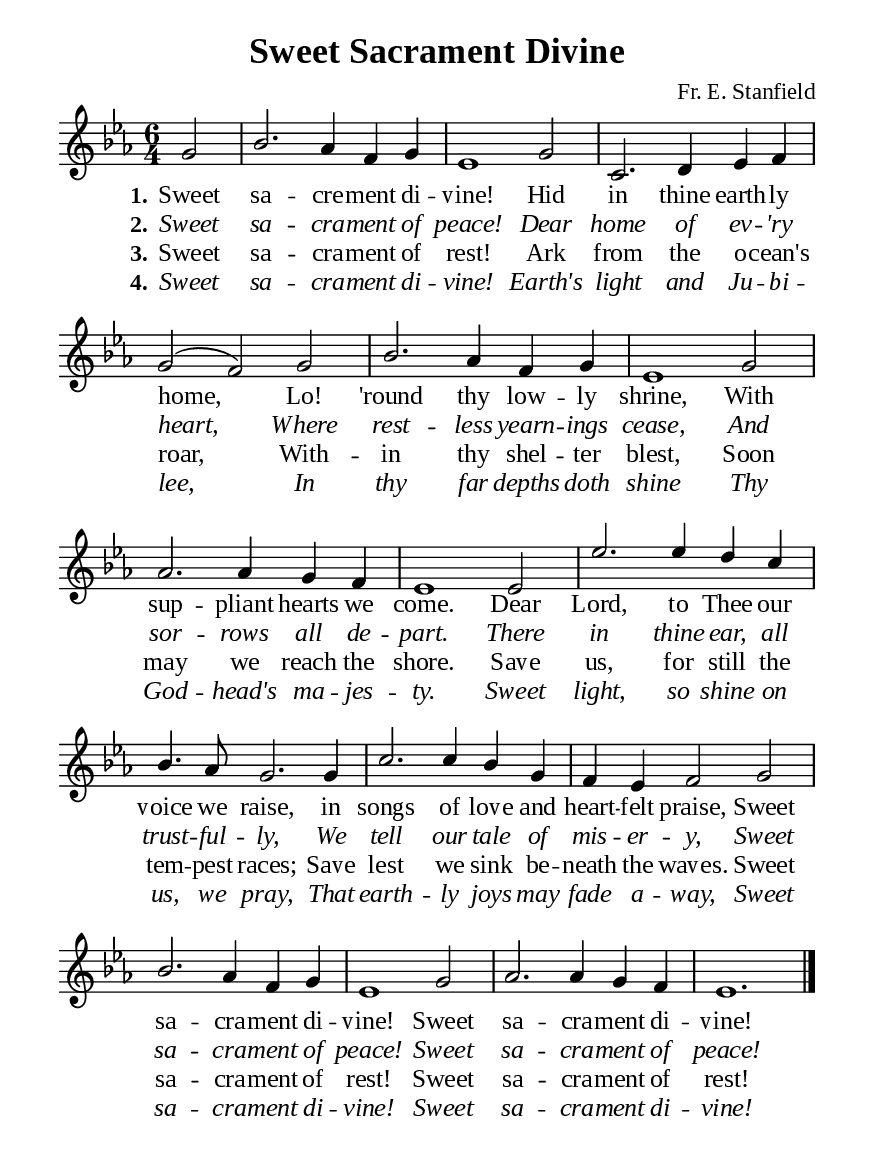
\version "2.18.2"

\header {
  title = "Sweet Sacrament Divine"
  composer = "Fr. E. Stanfield"
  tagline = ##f
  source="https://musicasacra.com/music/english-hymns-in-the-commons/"
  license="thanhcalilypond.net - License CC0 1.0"
}

global= {
  \key ees \major
  \time 6/4
  \override Score.BarNumber.break-visibility = ##(#f #f #f)
}

\paper {
  #(set-paper-size "a5")
  top-margin = 10\mm
  bottom-margin = 5\mm
  left-margin = 10\mm
  right-margin = 10\mm
  indent = #0
  #(define fonts
	 (make-pango-font-tree "Liberation Serif"
	 		       "Liberation Serif"
			       "Liberation Serif"
			       (/ 20 20)))
  system-system-spacing = #'((basic-distance . 3) (padding . 3))
}

printItalic = \with {
  \override LyricText.font-shape = #'italic
}

% Verse music
musicVerseSoprano = \relative c'' {
  \partial 2 g2 |
  %{	01	%} bes2. aes4 f g |
  %{	02	%} ees1 g2 |
  %{	03	%} c,2. d4 ees f |
  %{	04	%} g2 (f) g |
  %{	05	%} bes2. aes4 f g |
  %{	06	%} ees1 g2 |
  %{	07	%} aes2. aes4 g f |
  %{	08	%} ees1 ees2 |
  %{	09	%} ees'2. ees4 d c |
  %{	10	%} bes4. aes8 g2. g4 |
  %{	11	%} c2. c4 bes g |
  %{	12	%} f ees f2 g |
  %{	13	%} bes2. aes4 f g |
  %{	14	%} ees1 g2 |
  %{	15	%} aes2. aes4 g f |
  %{	16	%} ees1. \bar "|."
}

% Verse lyrics
verseOne = \lyricmode {
  \set stanza = #"1."
  Sweet sa -- cre -- ment di -- vine!
  Hid in thine earth -- ly home,
  Lo! 'round thy low -- ly shrine,
  With sup -- pliant hearts we come.
  Dear Lord, to Thee our voice we raise,
  in songs of love and heart -- felt praise,
  Sweet sa -- cra -- ment di -- vine!
  Sweet sa -- cra -- ment di -- vine!
}

verseTwo = \lyricmode {
  \set stanza = #"2."
  Sweet sa -- cra -- ment of peace!
  Dear home of ev -- 'ry heart,
  Where rest -- less yearn -- ings cease,
  And sor -- rows all de -- part.
  There in thine ear, all trust -- ful -- ly,
  We tell our tale of mis -- er -- y,
  Sweet sa -- cra -- ment of peace!
  Sweet sa -- cra -- ment of peace!
}

verseThree = \lyricmode {
  \set stanza = #"3."
  Sweet sa -- cra -- ment of rest! Ark from the o -- cean's roar,
  With -- in thy shel -- ter blest,
  Soon may we reach the shore.
  Save us, for still the tem -- pest races;
  Save lest we sink be -- neath the waves.
  Sweet sa -- cra -- ment of rest!
  Sweet sa -- cra -- ment of rest!
}

verseFour = \lyricmode {
  \set stanza = #"4."
  Sweet sa -- cra -- ment di -- vine!
  Earth's light and Ju -- bi -- lee,
  In thy far depths doth shine
  Thy God -- head's ma -- jes -- ty.
  Sweet light, so shine on us, we pray,
  That earth -- ly joys may fade a -- way,
  Sweet sa -- cra -- ment di -- vine!
  Sweet sa -- cra -- ment di -- vine!
}

% Layout
\score {
    \new ChoirStaff <<
      \new Staff <<
        \clef "treble"
        \new Voice = "sopranos" { \global \stemUp \slurUp \musicVerseSoprano }
      >>
      \new Lyrics \lyricsto sopranos \verseOne
      \new Lyrics \printItalic \lyricsto sopranos \verseTwo
      \new Lyrics \lyricsto sopranos \verseThree
      \new Lyrics \printItalic \lyricsto sopranos \verseFour
    >>
}
